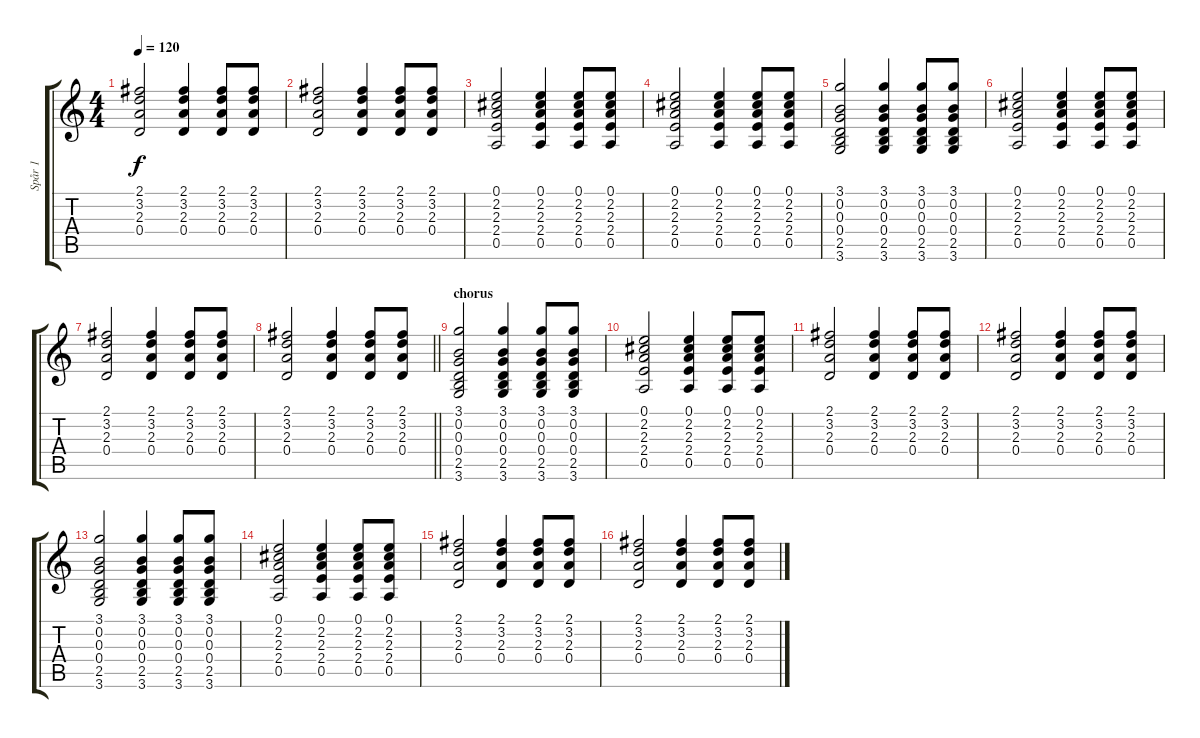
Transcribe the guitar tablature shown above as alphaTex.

\track ("Spår 1" "Spår 1") {instrument acousticguitarsteel}
\staff {score tabs}
\tuning (E4 B3 G3 D3 A2 E2) {hide}
\ts (4 4)
\tempo 120
\clef g2
\ks c
(2.1 3.2 2.3 0.4).2{dy f} (2.1 3.2 2.3 0.4).4 (2.1 3.2 2.3 0.4).8 (2.1 3.2 2.3 0.4).8 |
(2.1 3.2 2.3 0.4).2 (2.1 3.2 2.3 0.4).4 (2.1 3.2 2.3 0.4).8 (2.1 3.2 2.3 0.4).8 |
(0.1 2.2 2.3 2.4 0.5).2 (0.1 2.2 2.3 2.4 0.5).4 (0.1 2.2 2.3 2.4 0.5).8 (0.1 2.2 2.3 2.4 0.5).8 |
(0.1 2.2 2.3 2.4 0.5).2 (0.1 2.2 2.3 2.4 0.5).4 (0.1 2.2 2.3 2.4 0.5).8 (0.1 2.2 2.3 2.4 0.5).8 |
(3.1 0.2 0.3 0.4 2.5 3.6).2 (3.1 0.2 0.3 0.4 2.5 3.6).4 (3.1 0.2 0.3 0.4 2.5 3.6).8 (3.1 0.2 0.3 0.4 2.5 3.6).8 |
(0.1 2.2 2.3 2.4 0.5).2 (0.1 2.2 2.3 2.4 0.5).4 (0.1 2.2 2.3 2.4 0.5).8 (0.1 2.2 2.3 2.4 0.5).8 |
(2.1 3.2 2.3 0.4).2 (2.1 3.2 2.3 0.4).4 (2.1 3.2 2.3 0.4).8 (2.1 3.2 2.3 0.4).8 |
\barLineRight lightlight
(2.1 3.2 2.3 0.4).2 (2.1 3.2 2.3 0.4).4 (2.1 3.2 2.3 0.4).8 (2.1 3.2 2.3 0.4).8 |
\section ("" "chorus")
(3.1 0.2 0.3 0.4 2.5 3.6).2 (3.1 0.2 0.3 0.4 2.5 3.6).4 (3.1 0.2 0.3 0.4 2.5 3.6).8 (3.1 0.2 0.3 0.4 2.5 3.6).8 |
(0.1 2.2 2.3 2.4 0.5).2 (0.1 2.2 2.3 2.4 0.5).4 (0.1 2.2 2.3 2.4 0.5).8 (0.1 2.2 2.3 2.4 0.5).8 |
(2.1 3.2 2.3 0.4).2 (2.1 3.2 2.3 0.4).4 (2.1 3.2 2.3 0.4).8 (2.1 3.2 2.3 0.4).8 |
(2.1 3.2 2.3 0.4).2 (2.1 3.2 2.3 0.4).4 (2.1 3.2 2.3 0.4).8 (2.1 3.2 2.3 0.4).8 |
(3.1 0.2 0.3 0.4 2.5 3.6).2 (3.1 0.2 0.3 0.4 2.5 3.6).4 (3.1 0.2 0.3 0.4 2.5 3.6).8 (3.1 0.2 0.3 0.4 2.5 3.6).8 |
(0.1 2.2 2.3 2.4 0.5).2 (0.1 2.2 2.3 2.4 0.5).4 (0.1 2.2 2.3 2.4 0.5).8 (0.1 2.2 2.3 2.4 0.5).8 |
(2.1 3.2 2.3 0.4).2 (2.1 3.2 2.3 0.4).4 (2.1 3.2 2.3 0.4).8 (2.1 3.2 2.3 0.4).8 |
(2.1 3.2 2.3 0.4).2 (2.1 3.2 2.3 0.4).4 (2.1 3.2 2.3 0.4).8 (2.1 3.2 2.3 0.4).8
